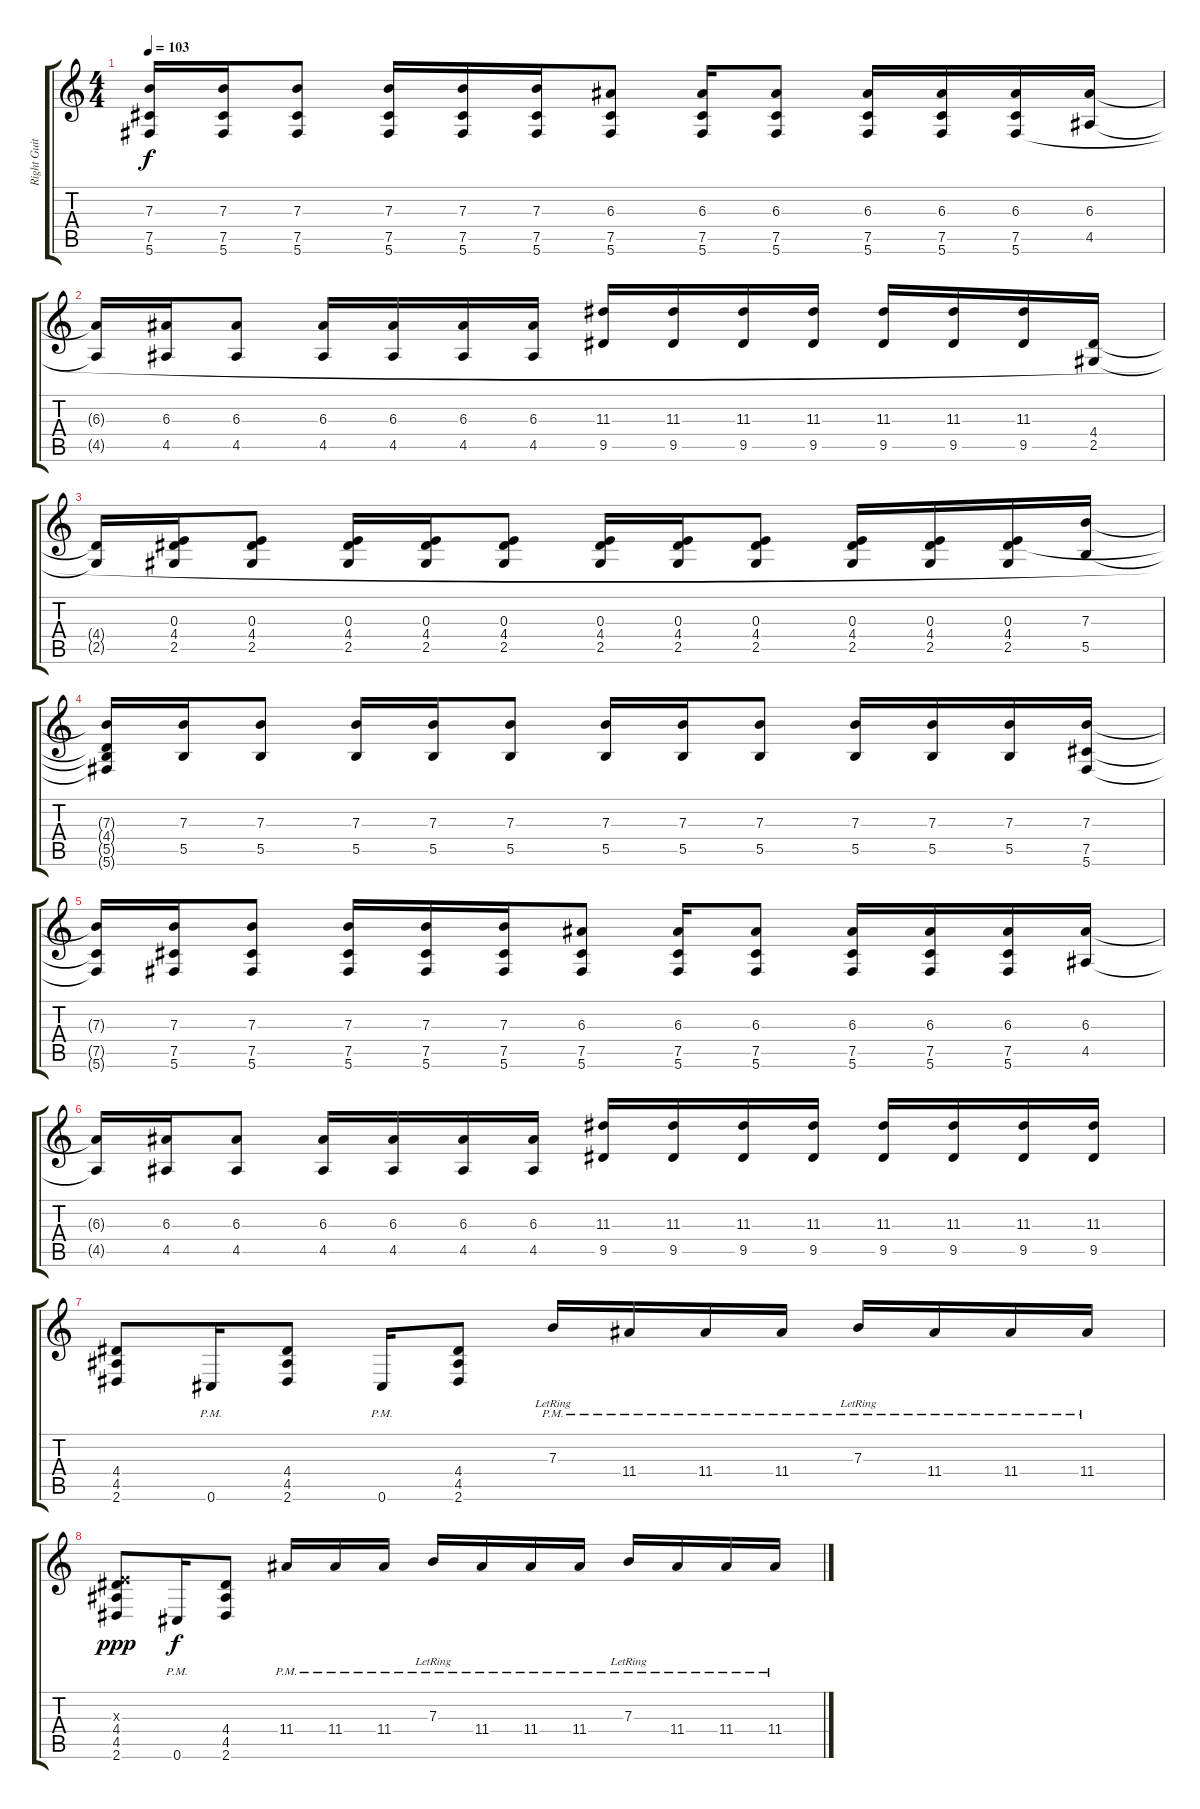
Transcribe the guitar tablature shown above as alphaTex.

\track ("Right Guitar" "Right Guit") {instrument distortionguitar}
\staff {score tabs}
\tuning (Db4 Ab3 E3 B2 Gb2 Db2) {hide}
\ts (4 4)
\tempo 103
\clef g2
\ks c
(7.3{t} 7.5{t} 5.6{t}).16{dy f} (7.3 7.5 5.6).16 (7.3 7.5 5.6).8 (7.3 7.5 5.6).16 (7.3 7.5 5.6).16 (7.3 7.5 5.6).16 (6.3 7.5 5.6).8 (6.3 7.5 5.6).16 (6.3 7.5 5.6).8 (6.3 7.5 5.6).16 (6.3 7.5 5.6).16 (6.3 7.5 5.6).16 (6.3 4.5).16 |
(6.3{t} 4.5{t}).16 (6.3 4.5).16 (6.3 4.5).8 (6.3 4.5).16 (6.3 4.5).16 (6.3 4.5).16 (6.3 4.5).16 (11.3 9.5).16 (11.3 9.5).16 (11.3 9.5).16 (11.3 9.5).16 (11.3 9.5).16 (11.3 9.5).16 (11.3 9.5).16 (4.4 2.5).16 |
(4.4{t} 2.5{t}).16 (0.3 4.4 2.5).16 (0.3 4.4 2.5).8 (0.3 4.4 2.5).16 (0.3 4.4 2.5).16 (0.3 4.4 2.5).8 (0.3 4.4 2.5).16 (0.3 4.4 2.5).16 (0.3 4.4 2.5).8 (0.3 4.4 2.5).16 (0.3 4.4 2.5).16 (0.3 4.4 2.5).16 (7.3 5.5).16 |
(7.3{t} 4.4{t} 5.5{t} 5.6{t}).16 (7.3 5.5).16 (7.3 5.5).8 (7.3 5.5).16 (7.3 5.5).16 (7.3 5.5).8 (7.3 5.5).16 (7.3 5.5).16 (7.3 5.5).8 (7.3 5.5).16 (7.3 5.5).16 (7.3 5.5).16 (7.3 7.5 5.6).16 |
(7.3{t} 7.5{t} 5.6{t}).16 (7.3 7.5 5.6).16 (7.3 7.5 5.6).8 (7.3 7.5 5.6).16 (7.3 7.5 5.6).16 (7.3 7.5 5.6).16 (6.3 7.5 5.6).8 (6.3 7.5 5.6).16 (6.3 7.5 5.6).8 (6.3 7.5 5.6).16 (6.3 7.5 5.6).16 (6.3 7.5 5.6).16 (6.3 4.5).16 |
(6.3{t} 4.5{t}).16 (6.3 4.5).16 (6.3 4.5).8 (6.3 4.5).16 (6.3 4.5).16 (6.3 4.5).16 (6.3 4.5).16 (11.3 9.5).16 (11.3 9.5).16 (11.3 9.5).16 (11.3 9.5).16 (11.3 9.5).16 (11.3 9.5).16 (11.3 9.5).16 (11.3 9.5).16 |
(4.4 4.5 2.6).8 0.6{pm}.16 (4.4 4.5 2.6).8 0.6{pm}.16 (4.4 4.5 2.6).8 7.3{pm lr}.16 11.4{pm}.16 11.4{pm}.16 11.4{pm}.16 7.3{pm lr}.16 11.4{pm}.16 11.4{pm}.16 11.4{pm}.16 |
(0.3{x} 4.4 4.5 2.6).8{dy ppp} 0.6{pm}.16{dy f} (4.4 4.5 2.6).8 11.4{pm}.16 11.4{pm}.16 11.4{pm}.16 7.3{pm lr}.16 11.4{pm}.16 11.4{pm}.16 11.4{pm}.16 7.3{pm lr}.16 11.4{pm}.16 11.4{pm}.16 11.4{pm}.16
